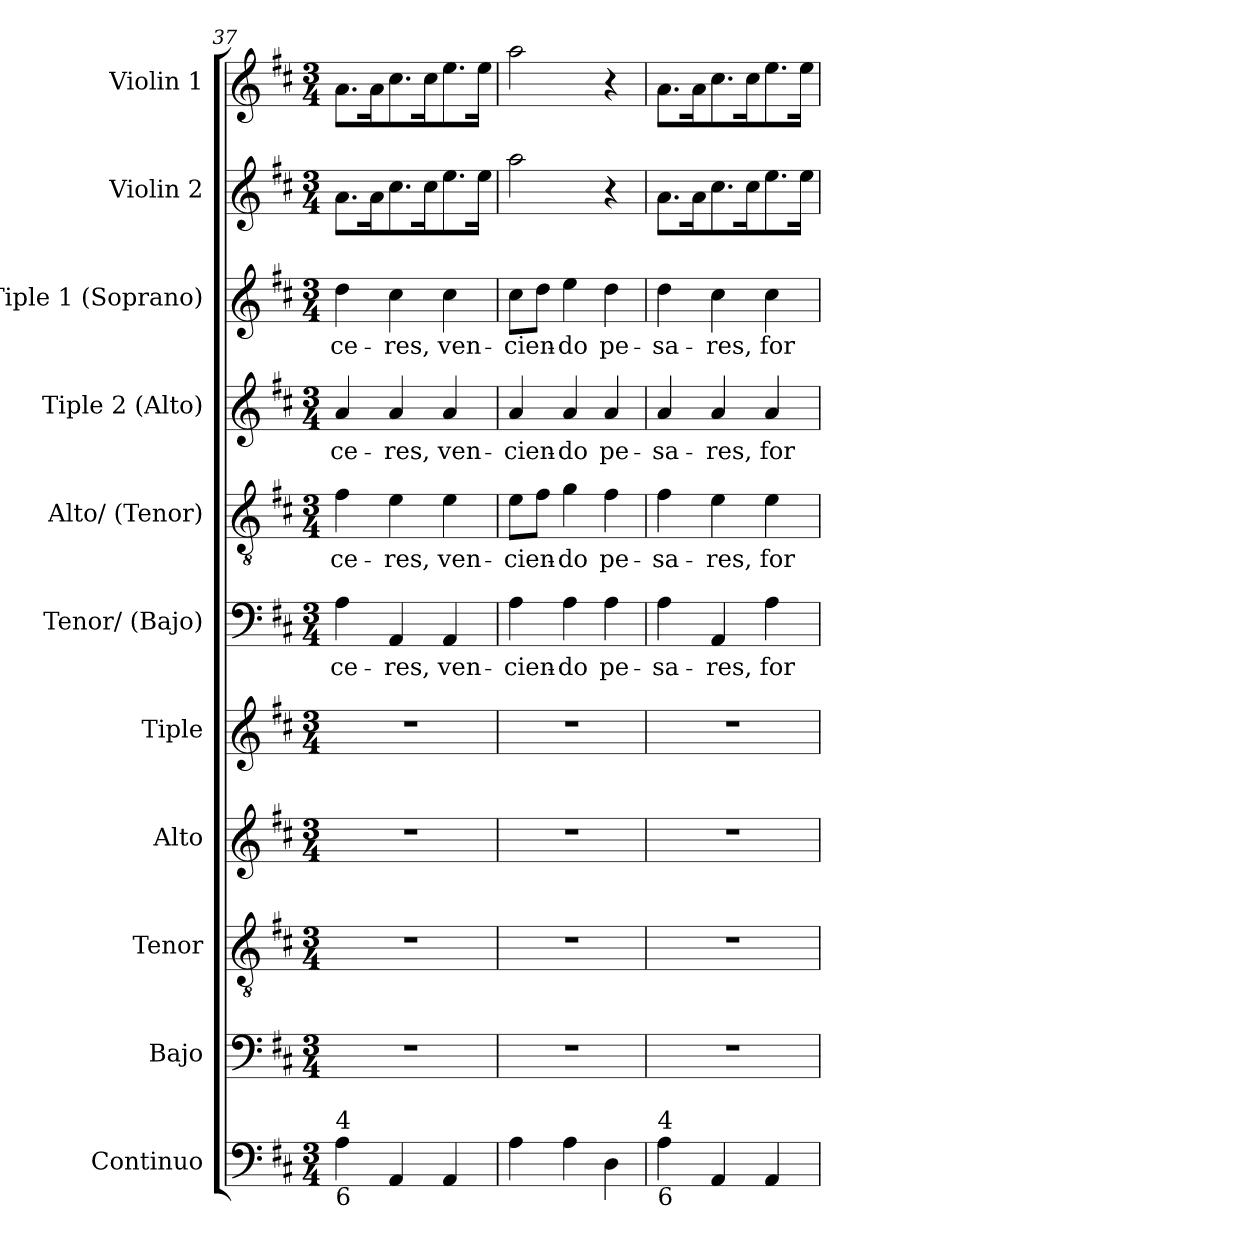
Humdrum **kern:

**kern	**kern	**kern	**kern	**kern	**kern	**text	**kern	**text	**kern	**text	**kern	**text	**kern	**kern
*part11	*part10	*part9	*part8	*part7	*part6	*part6	*part5	*part5	*part4	*part4	*part3	*part3	*part2	*part1
*staff11	*staff10	*staff9	*staff8	*staff7	*staff6	*staff6	*staff5	*staff5	*staff4	*staff4	*staff3	*staff3	*staff2	*staff1
*I"Continuo	*I"Bajo	*I"Tenor	*I"Alto	*I"Tiple	*I"Tenor/ (Bajo)	*	*I"Alto/ (Tenor)	*	*I"Tiple  2 (Alto)	*	*I"Tiple 1 (Soprano)	*	*I"Violin 2	*I"Violin 1
*	*I'B.	*I'T.	*I'A.	*	*I'B.	*	*I'T.	*	*I'A.	*	*I'S.	*	*I'Vln. 2	*I'Vln. 1
*clefF4	*clefF4	*clefGv2	*clefG2	*clefG2	*clefF4	*	*clefGv2	*	*clefG2	*	*clefG2	*	*clefG2	*clefG2
*	*	*ITrd7c12	*	*	*	*	*ITrd7c12	*	*	*	*	*	*	*
*k[f#c#]	*k[f#c#]	*k[f#c#]	*k[f#c#]	*k[f#c#]	*k[f#c#]	*	*k[f#c#]	*	*k[f#c#]	*	*k[f#c#]	*	*k[f#c#]	*k[f#c#]
*D:	*D:	*D:	*D:	*D:	*D:	*	*D:	*	*D:	*	*D:	*	*D:	*D:
*M3/4	*M3/4	*M3/4	*M3/4	*M3/4	*M3/4	*	*M3/4	*	*M3/4	*	*M3/4	*	*M3/4	*M3/4
=37	=37	=37	=37	=37	=37	=37	=37	=37	=37	=37	=37	=37	=37	=37
!	!LO:N:vis=1	!LO:N:vis=1	!LO:N:vis=1	!LO:N:vis=1	!	!	!	!	!	!	!	!	!	!
!	!	!	!	!	!	!LO:LY:b:color=#000000	!	!	!	!	!	!	!	!
!	!	!	!	!	!	!	!	!LO:LY:b:color=#000000	!	!	!	!	!	!
!	!	!	!	!	!	!	!	!	!	!LO:LY:b:color=#000000	!	!	!	!
!LO:TX:b:t=6	!	!	!	!	!	!	!	!	!	!	!	!	!	!
!LO:TX:t=4	!	!	!	!	!	!	!	!	!	!	!	!	!	!
!	!	!	!	!	!	!	!	!	!	!	!	!LO:LY:b:color=#000000	!	!
4Ai\	2.r	2.r	2.r	2.r	4Ai\	-ce-	4F#i\	-ce-	4ai/	-ce-	4ddi\	-ce-	8.ai\L	8.ai\L
.	.	.	.	.	.	.	.	.	.	.	.	.	16ai\k	16ai\k
!	!	!	!	!	!	!LO:LY:b:color=#000000	!	!	!	!	!	!	!	!
!	!	!	!	!	!	!	!	!LO:LY:b:color=#000000	!	!	!	!	!	!
!	!	!	!	!	!	!	!	!	!	!LO:LY:b:color=#000000	!	!	!	!
!	!	!	!	!	!	!	!	!	!	!	!	!LO:LY:b:color=#000000	!	!
4AAi/	.	.	.	.	4AAi/	-res,	4Ei\	-res,	4ai/	-res,	4cc#i\	-res,	8.cc#i\	8.cc#i\
.	.	.	.	.	.	.	.	.	.	.	.	.	16cc#i\k	16cc#i\k
!	!	!	!	!	!	!LO:LY:b:color=#000000	!	!	!	!	!	!	!	!
!	!	!	!	!	!	!	!	!LO:LY:b:color=#000000	!	!	!	!	!	!
!	!	!	!	!	!	!	!	!	!	!LO:LY:b:color=#000000	!	!	!	!
!	!	!	!	!	!	!	!	!	!	!	!	!LO:LY:b:color=#000000	!	!
4AAi/	.	.	.	.	4AAi/	ven-	4Ei\	ven-	4ai/	ven-	4cc#i\	ven-	8.eei\	8.eei\
.	.	.	.	.	.	.	.	.	.	.	.	.	16eei\Jk	16eei\Jk
=38	=38	=38	=38	=38	=38	=38	=38	=38	=38	=38	=38	=38	=38	=38
!	!LO:N:vis=1	!LO:N:vis=1	!LO:N:vis=1	!LO:N:vis=1	!	!	!	!	!	!	!	!	!	!
!	!	!	!	!	!	!LO:LY:b:color=#000000	!	!	!	!	!	!	!	!
!	!	!	!	!	!	!	!	!LO:LY:b:color=#000000	!	!	!	!	!	!
!	!	!	!	!	!	!	!	!	!	!LO:LY:b:color=#000000	!	!	!	!
!	!	!	!	!	!	!	!	!	!	!	!	!LO:LY:b:color=#000000	!	!
4Ai\	2.r	2.r	2.r	2.r	4Ai\	-cien-	8Ei\L	-cien-	4ai/	-cien-	8cc#i\L	-cien-	2aai\	2aai\
.	.	.	.	.	.	.	8F#i\J	.	.	.	8ddi\J	.	.	.
!	!	!	!	!	!	!LO:LY:b:color=#000000	!	!	!	!	!	!	!	!
!	!	!	!	!	!	!	!	!LO:LY:b:color=#000000	!	!	!	!	!	!
!	!	!	!	!	!	!	!	!	!	!LO:LY:b:color=#000000	!	!	!	!
!	!	!	!	!	!	!	!	!	!	!	!	!LO:LY:b:color=#000000	!	!
4Ai\	.	.	.	.	4Ai\	-do	4Gi\	-do	4ai/	-do	4eei\	-do	.	.
!	!	!	!	!	!	!LO:LY:b:color=#000000	!	!	!	!	!	!	!	!
!	!	!	!	!	!	!	!	!LO:LY:b:color=#000000	!	!	!	!	!	!
!	!	!	!	!	!	!	!	!	!	!LO:LY:b:color=#000000	!	!	!	!
!	!	!	!	!	!	!	!	!	!	!	!	!LO:LY:b:color=#000000	!	!
4Di\	.	.	.	.	4Ai\	pe-	4F#i\	pe-	4ai/	pe-	4ddi\	pe-	4r	4r
=39	=39	=39	=39	=39	=39	=39	=39	=39	=39	=39	=39	=39	=39	=39
!	!LO:N:vis=1	!LO:N:vis=1	!LO:N:vis=1	!LO:N:vis=1	!	!	!	!	!	!	!	!	!	!
!	!	!	!	!	!	!LO:LY:b:color=#000000	!	!	!	!	!	!	!	!
!	!	!	!	!	!	!	!	!LO:LY:b:color=#000000	!	!	!	!	!	!
!	!	!	!	!	!	!	!	!	!	!LO:LY:b:color=#000000	!	!	!	!
!LO:TX:b:t=6	!	!	!	!	!	!	!	!	!	!	!	!	!	!
!LO:TX:t=4	!	!	!	!	!	!	!	!	!	!	!	!	!	!
!	!	!	!	!	!	!	!	!	!	!	!	!LO:LY:b:color=#000000	!	!
4Ai\	2.r	2.r	2.r	2.r	4Ai\	-sa-	4F#i\	-sa-	4ai/	-sa-	4ddi\	-sa-	8.ai\L	8.ai\L
.	.	.	.	.	.	.	.	.	.	.	.	.	16ai\k	16ai\k
!	!	!	!	!	!	!LO:LY:b:color=#000000	!	!	!	!	!	!	!	!
!	!	!	!	!	!	!	!	!LO:LY:b:color=#000000	!	!	!	!	!	!
!	!	!	!	!	!	!	!	!	!	!LO:LY:b:color=#000000	!	!	!	!
!	!	!	!	!	!	!	!	!	!	!	!	!LO:LY:b:color=#000000	!	!
4AAi/	.	.	.	.	4AAi/	-res,	4Ei\	-res,	4ai/	-res,	4cc#i\	-res,	8.cc#i\	8.cc#i\
.	.	.	.	.	.	.	.	.	.	.	.	.	16cc#i\k	16cc#i\k
!	!	!	!	!	!	!LO:LY:b:color=#000000	!	!	!	!	!	!	!	!
!	!	!	!	!	!	!	!	!LO:LY:b:color=#000000	!	!	!	!	!	!
!	!	!	!	!	!	!	!	!	!	!LO:LY:b:color=#000000	!	!	!	!
!	!	!	!	!	!	!	!	!	!	!	!	!LO:LY:b:color=#000000	!	!
4AAi/	.	.	.	.	4Ai\	for-	4Ei\	for-	4ai/	for-	4cc#i\	for-	8.eei\	8.eei\
.	.	.	.	.	.	.	.	.	.	.	.	.	16eei\Jk	16eei\Jk
=	=	=	=	=	=	=	=	=	=	=	=	=	=	=
*-	*-	*-	*-	*-	*-	*-	*-	*-	*-	*-	*-	*-	*-	*-
